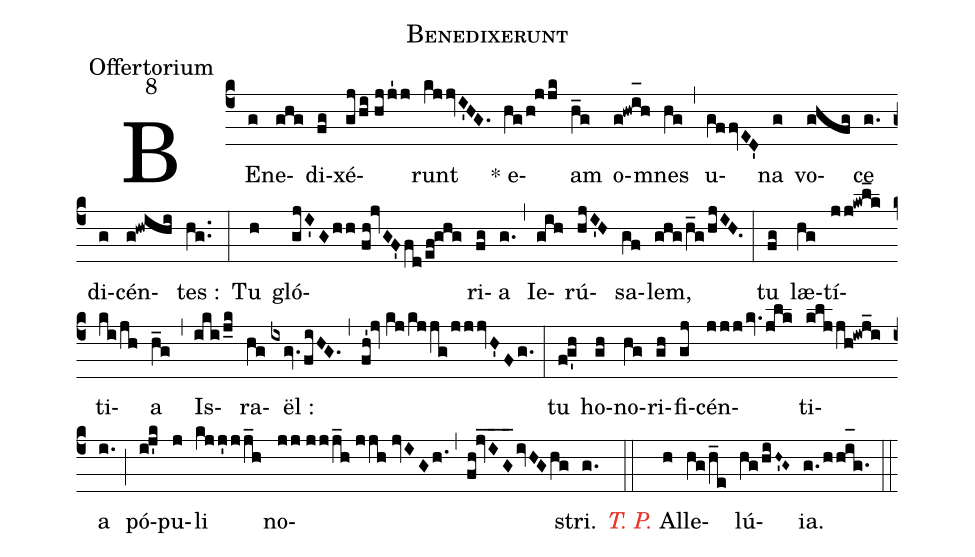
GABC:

name:Benedixerunt;
office-part:Offertorium;
mode:8;
%%
(c4) BE(g)ne(ghg)di(fg)xé(gj/hi//hjj'1j)runt(kjjvI'HG.) () * e(hg/h!jjk)am(h_g) o(g!hwi_[oh:h]h)mnes(hg) (,)
u(gffvED')na(g) vo(ghfg)ce(g.) di(g)cén(g!hwihi)tes :(hg..) (:)
Tu(h) gló(gjI'Ghh//fh!jvGF'fd/ef!ghg)ri(fg)a(g.) (,)
Ie(gih)rú(hjI'H)sa(gf)lem,(ghg/h_g/hjIH.) (:)
tu(fg) læ(hg)tí(jj!kwl_k)ti(ki/jh)a(h_g) (,)
Is(iki/j_k)ra(hg)ël :(ixgv.fiHG.) (,)
(fh'!jv//kj/kjjg/jjjvH'Fg.) (:)
tu(f!g'h) ho(gh)no(hg)ri(gh)fi(gj)cén(jjjkv.jlk)ti(kljjh!iwj_i)a(i.) (;)
pó(i!j'k)pu(j)li(kjj'jj_h) no(jj//jjj_h//jjh//jvIGh.,fh!jv_I_G_ivHGhg)stri.(g.) (::)

<c><i>T. P.</i></c> Al(h)le(hg/h_e)lú(hg/hiH~'G~){ia}.(g./hhi_[oh:h]g.) (::)
